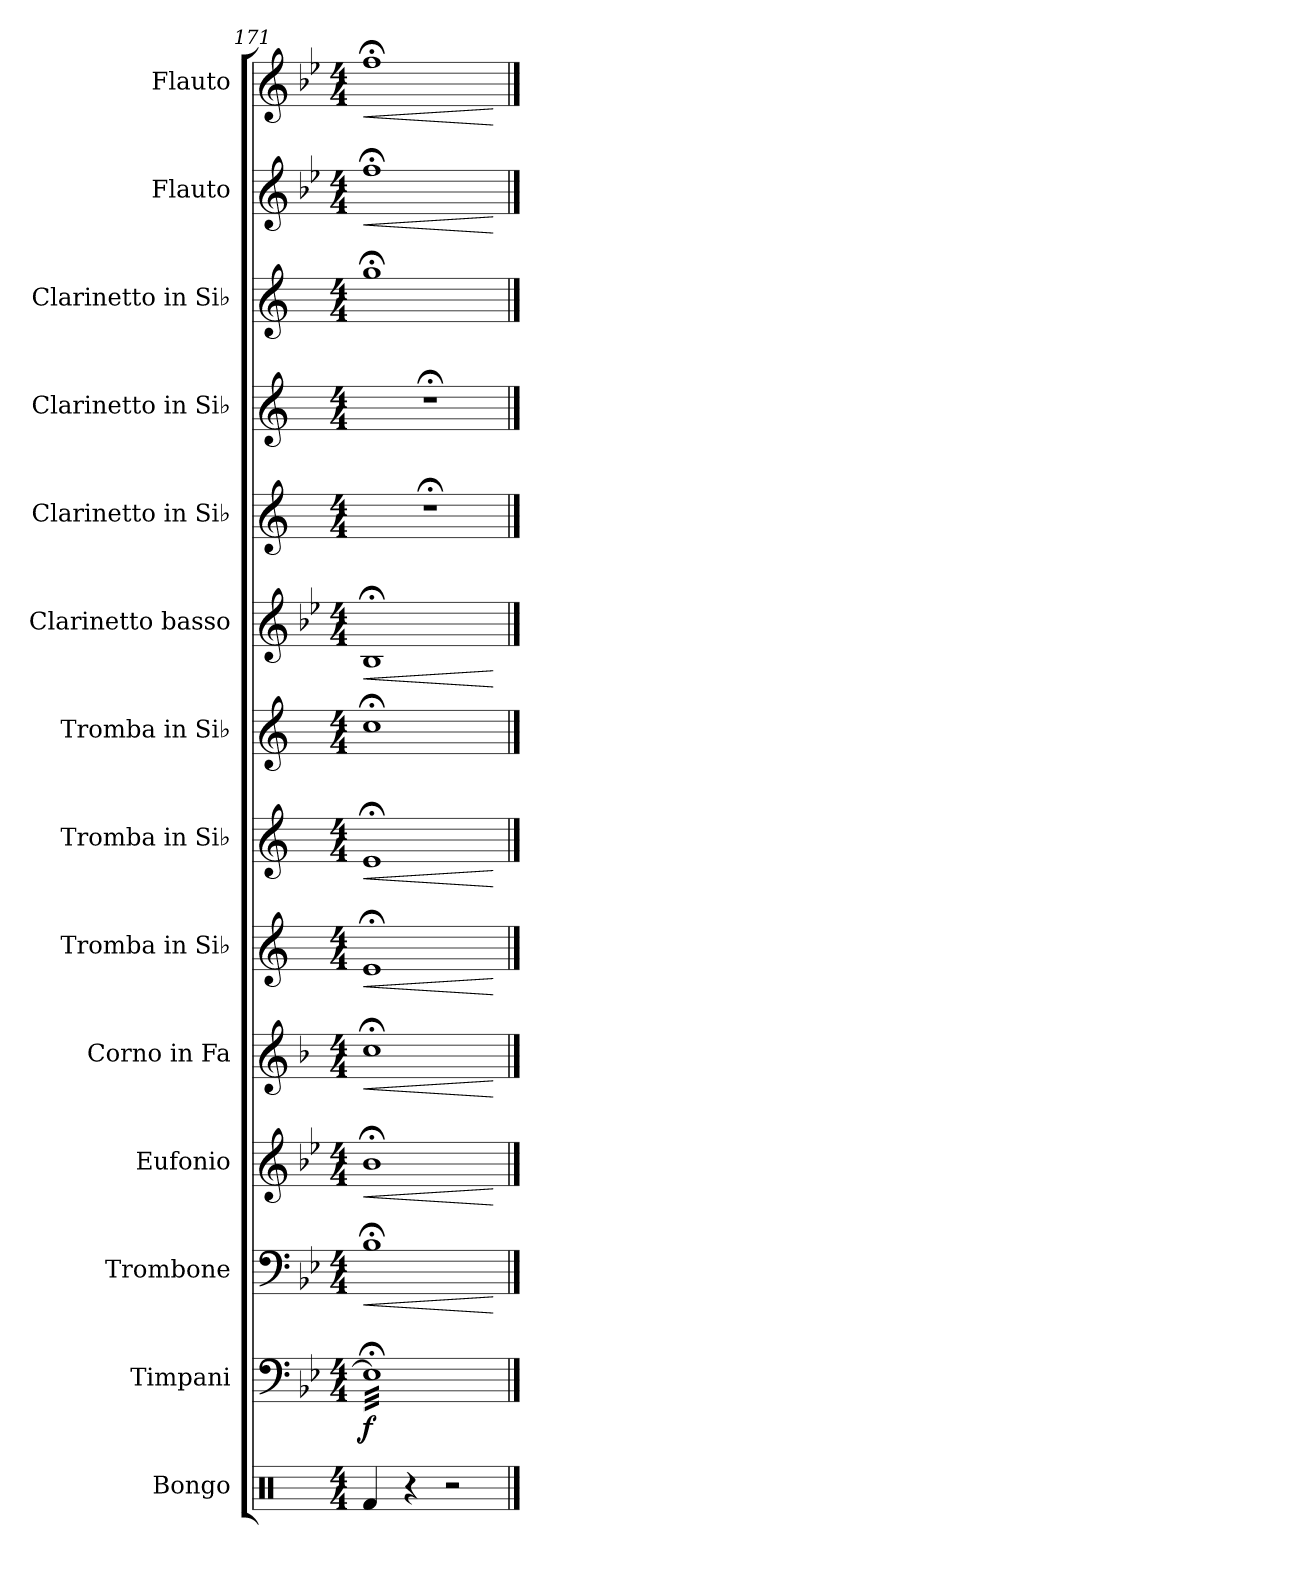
**kern	**kern	**dynam	**kern	**dynam	**kern	**dynam	**kern	**dynam	**kern	**dynam	**kern	**dynam	**kern	**kern	**dynam	**kern	**kern	**kern	**kern	**dynam	**kern	**dynam
*part14	*part13	*part13	*part12	*part12	*part11	*part11	*part10	*part10	*part9	*part9	*part8	*part8	*part7	*part6	*part6	*part5	*part4	*part3	*part2	*part2	*part1	*part1
*staff14	*staff13	*staff13	*staff12	*staff12	*staff11	*staff11	*staff10	*staff10	*staff9	*staff9	*staff8	*staff8	*staff7	*staff6	*staff6	*staff5	*staff4	*staff3	*staff2	*staff2	*staff1	*staff1
*I"Bongo	*I"Timpani	*	*I"Trombone	*	*I"Eufonio	*	*I"Corno in Fa	*	*I"Tromba in Si♭	*	*I"Tromba in Si♭	*	*I"Tromba in Si♭	*I"Clarinetto basso	*	*I"Clarinetto in Si♭	*I"Clarinetto in Si♭	*I"Clarinetto in Si♭	*I"Flauto	*	*I"Flauto	*
*I'Bon.	*I'Timp.	*	*I'Trb.	*	*I'Euf.	*	*I'Cor. Fa	*	*I'Tr. Si♭	*	*I'Tr. Si♭	*	*I'Tr. Si♭	*I'Cl. b.	*	*I'Cl. Si♭	*I'Cl. Si♭	*I'Cl. Si♭	*I'Fl.	*	*I'Fl.	*
*clefX	*clefF4	*	*clefF4	*	*clefG2	*	*clefG2	*	*clefG2	*	*clefG2	*	*clefG2	*clefG2	*	*clefG2	*clefG2	*clefG2	*clefG2	*	*clefG2	*
*	*	*	*	*	*ITrd8c14	*	*ITrd4c7	*	*ITrd1c2	*	*ITrd1c2	*	*ITrd1c2	*ITrd8c14	*	*ITrd1c2	*ITrd1c2	*ITrd1c2	*	*	*	*
*k[]	*k[b-e-]	*	*k[b-e-]	*	*k[b-e-]	*	*k[b-e-]	*	*k[b-e-]	*	*k[b-e-]	*	*k[b-e-]	*k[b-e-]	*	*k[b-e-]	*k[b-e-]	*k[b-e-]	*k[b-e-]	*	*k[b-e-]	*
*M4/4	*M4/4	*	*M4/4	*	*M4/4	*	*M4/4	*	*M4/4	*	*M4/4	*	*M4/4	*M4/4	*	*M4/4	*M4/4	*M4/4	*M4/4	*	*M4/4	*
=171	=171	=171	=171	=171	=171	=171	=171	=171	=171	=171	=171	=171	=171	=171	=171	=171	=171	=171	=171	=171	=171	=171
!	!	!LO:DY:b	!	!LO:HP:b	!	!LO:HP:b	!	!LO:HP:b	!	!LO:HP:b	!	!LO:HP:b	!	!	!LO:HP:b	!	!	!	!	!LO:HP:b	!	!LO:HP:b
*	*tremolo	*	*	*	*	*	*	*	*	*	*	*	*	*	*	*	*	*	*	*	*	*
4Rf/	32E-;<]LLL	f	1B-;<	<	1B-;<	<	1f;<	<	1d;<	<	1d;<	<	1b-;<	1BB-;<	<	1r;<	1r;<	1ff;<	1ff;<	<	1ff;<	<
.	32E-;<	.	.	.	.	.	.	.	.	.	.	.	.	.	.	.	.	.	.	.	.	.
.	32E-;<	.	.	.	.	.	.	.	.	.	.	.	.	.	.	.	.	.	.	.	.	.
.	32E-;<	.	.	.	.	.	.	.	.	.	.	.	.	.	.	.	.	.	.	.	.	.
.	32E-;<	.	.	.	.	.	.	.	.	.	.	.	.	.	.	.	.	.	.	.	.	.
.	32E-;<	.	.	.	.	.	.	.	.	.	.	.	.	.	.	.	.	.	.	.	.	.
.	32E-;<	.	.	.	.	.	.	.	.	.	.	.	.	.	.	.	.	.	.	.	.	.
.	32E-;<	.	.	.	.	.	.	.	.	.	.	.	.	.	.	.	.	.	.	.	.	.
4r	32E-;<	.	.	.	.	.	.	.	.	.	.	.	.	.	.	.	.	.	.	.	.	.
.	32E-;<	.	.	.	.	.	.	.	.	.	.	.	.	.	.	.	.	.	.	.	.	.
.	32E-;<	.	.	.	.	.	.	.	.	.	.	.	.	.	.	.	.	.	.	.	.	.
.	32E-;<	.	.	.	.	.	.	.	.	.	.	.	.	.	.	.	.	.	.	.	.	.
.	32E-;<	.	.	.	.	.	.	.	.	.	.	.	.	.	.	.	.	.	.	.	.	.
.	32E-;<	.	.	.	.	.	.	.	.	.	.	.	.	.	.	.	.	.	.	.	.	.
.	32E-;<	.	.	.	.	.	.	.	.	.	.	.	.	.	.	.	.	.	.	.	.	.
.	32E-;<	.	.	.	.	.	.	.	.	.	.	.	.	.	.	.	.	.	.	.	.	.
2r	32E-;<	.	.	.	.	.	.	.	.	.	.	.	.	.	.	.	.	.	.	.	.	.
.	32E-;<	.	.	.	.	.	.	.	.	.	.	.	.	.	.	.	.	.	.	.	.	.
.	32E-;<	.	.	.	.	.	.	.	.	.	.	.	.	.	.	.	.	.	.	.	.	.
.	32E-;<	.	.	.	.	.	.	.	.	.	.	.	.	.	.	.	.	.	.	.	.	.
.	32E-;<	.	.	.	.	.	.	.	.	.	.	.	.	.	.	.	.	.	.	.	.	.
.	32E-;<	.	.	.	.	.	.	.	.	.	.	.	.	.	.	.	.	.	.	.	.	.
.	32E-;<	.	.	.	.	.	.	.	.	.	.	.	.	.	.	.	.	.	.	.	.	.
.	32E-;<	.	.	.	.	.	.	.	.	.	.	.	.	.	.	.	.	.	.	.	.	.
.	32E-;<	.	.	.	.	.	.	.	.	.	.	.	.	.	.	.	.	.	.	.	.	.
.	32E-;<	.	.	.	.	.	.	.	.	.	.	.	.	.	.	.	.	.	.	.	.	.
.	32E-;<	.	.	.	.	.	.	.	.	.	.	.	.	.	.	.	.	.	.	.	.	.
.	32E-;<	.	.	.	.	.	.	.	.	.	.	.	.	.	.	.	.	.	.	.	.	.
.	32E-;<	.	.	.	.	.	.	.	.	.	.	.	.	.	.	.	.	.	.	.	.	.
.	32E-;<	.	.	.	.	.	.	.	.	.	.	.	.	.	.	.	.	.	.	.	.	.
.	32E-;<	.	.	.	.	.	.	.	.	.	.	.	.	.	.	.	.	.	.	.	.	.
.	32E-;<JJJ	.	.	.	.	.	.	.	.	.	.	.	.	.	.	.	.	.	.	.	.	.
*	*Xtremolo	*	*	*	*	*	*	*	*	*	*	*	*	*	*	*	*	*	*	*	*	*
.	.	.	.	[	.	[	.	[	.	[	.	[	.	.	[	.	.	.	.	[	.	[
==	==	==	==	==	==	==	==	==	==	==	==	==	==	==	==	==	==	==	==	==	==	==
*-	*-	*-	*-	*-	*-	*-	*-	*-	*-	*-	*-	*-	*-	*-	*-	*-	*-	*-	*-	*-	*-	*-
